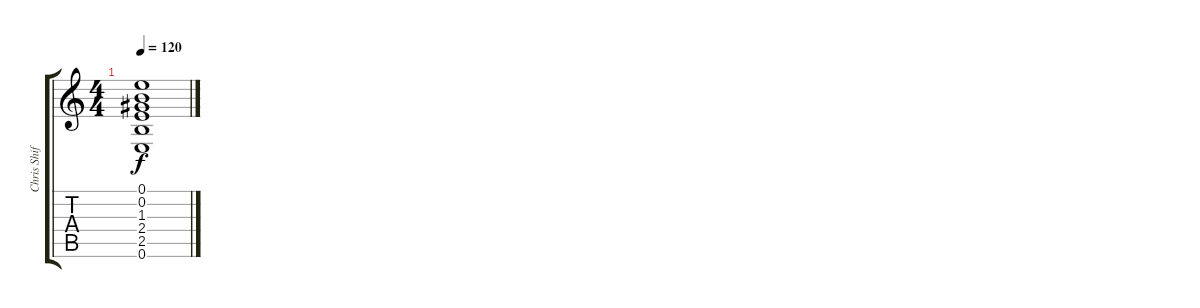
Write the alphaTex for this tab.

\track ("Chris Shiflett (Lead)" "Chris Shif") {instrument distortionguitar}
\staff {score tabs}
\tuning (E4 B3 G3 D3 A2 E2) {hide}
\ts (4 4)
\tempo 120
\clef g2
\ks c
(0.1{t} 0.2{t} 1.3{t} 2.4{t} 2.5{t} 0.6{t}).1{dy f}
